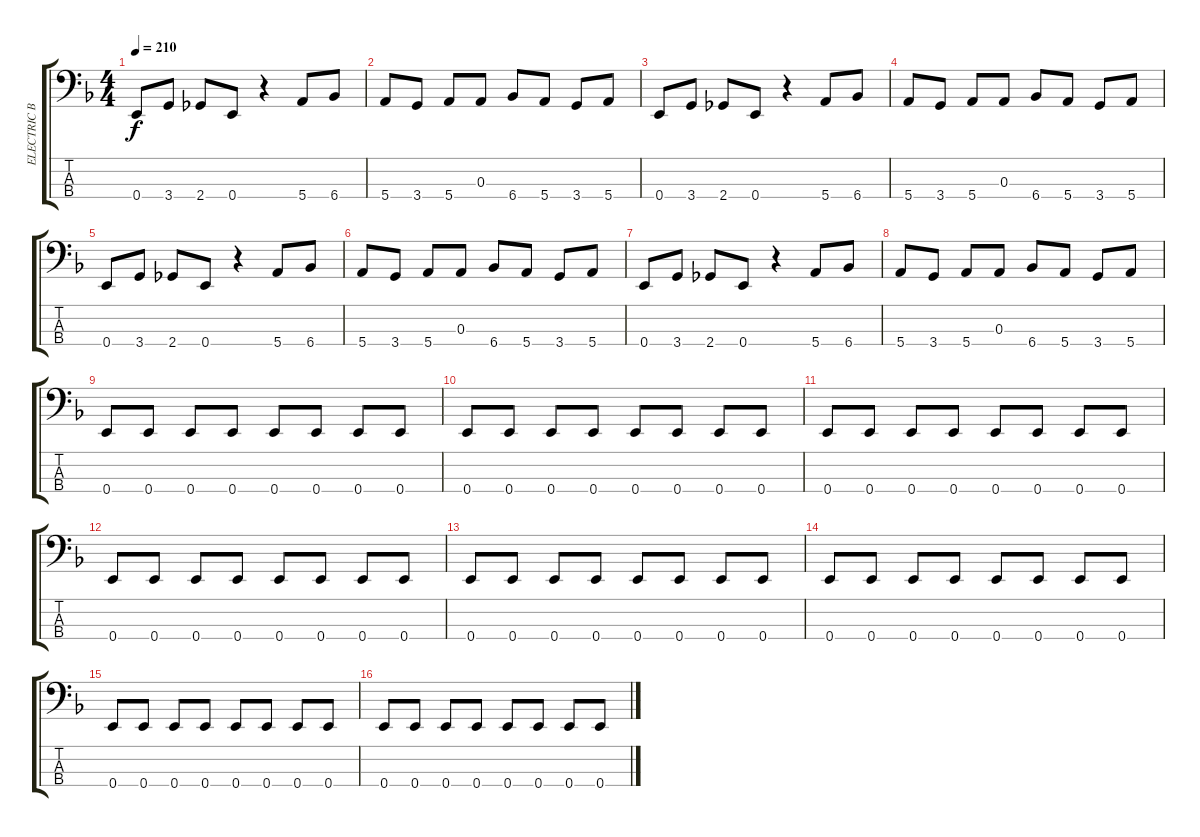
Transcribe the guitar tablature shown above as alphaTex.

\track ("ELECTRIC BASS" "ELECTRIC B") {instrument electricbassfinger}
\staff {score tabs}
\tuning (G2 D2 A1 E1) {hide}
\ts (4 4)
\tempo 210
\clef f4
\ks f
0.4.8{dy f} 3.4.8 2.4.8 0.4.8 r.4 5.4.8 6.4.8 |
5.4.8 3.4.8 5.4.8 0.3.8 6.4.8 5.4.8 3.4.8 5.4.8 |
0.4.8 3.4.8 2.4.8 0.4.8 r.4 5.4.8 6.4.8 |
5.4.8 3.4.8 5.4.8 0.3.8 6.4.8 5.4.8 3.4.8 5.4.8 |
0.4.8 3.4.8 2.4.8 0.4.8 r.4 5.4.8 6.4.8 |
5.4.8 3.4.8 5.4.8 0.3.8 6.4.8 5.4.8 3.4.8 5.4.8 |
0.4.8 3.4.8 2.4.8 0.4.8 r.4 5.4.8 6.4.8 |
5.4.8 3.4.8 5.4.8 0.3.8 6.4.8 5.4.8 3.4.8 5.4.8 |
0.4.8 0.4.8 0.4.8 0.4.8 0.4.8 0.4.8 0.4.8 0.4.8 |
0.4.8 0.4.8 0.4.8 0.4.8 0.4.8 0.4.8 0.4.8 0.4.8 |
0.4.8 0.4.8 0.4.8 0.4.8 0.4.8 0.4.8 0.4.8 0.4.8 |
0.4.8 0.4.8 0.4.8 0.4.8 0.4.8 0.4.8 0.4.8 0.4.8 |
0.4.8 0.4.8 0.4.8 0.4.8 0.4.8 0.4.8 0.4.8 0.4.8 |
0.4.8 0.4.8 0.4.8 0.4.8 0.4.8 0.4.8 0.4.8 0.4.8 |
0.4.8 0.4.8 0.4.8 0.4.8 0.4.8 0.4.8 0.4.8 0.4.8 |
0.4.8 0.4.8 0.4.8 0.4.8 0.4.8 0.4.8 0.4.8 0.4.8
